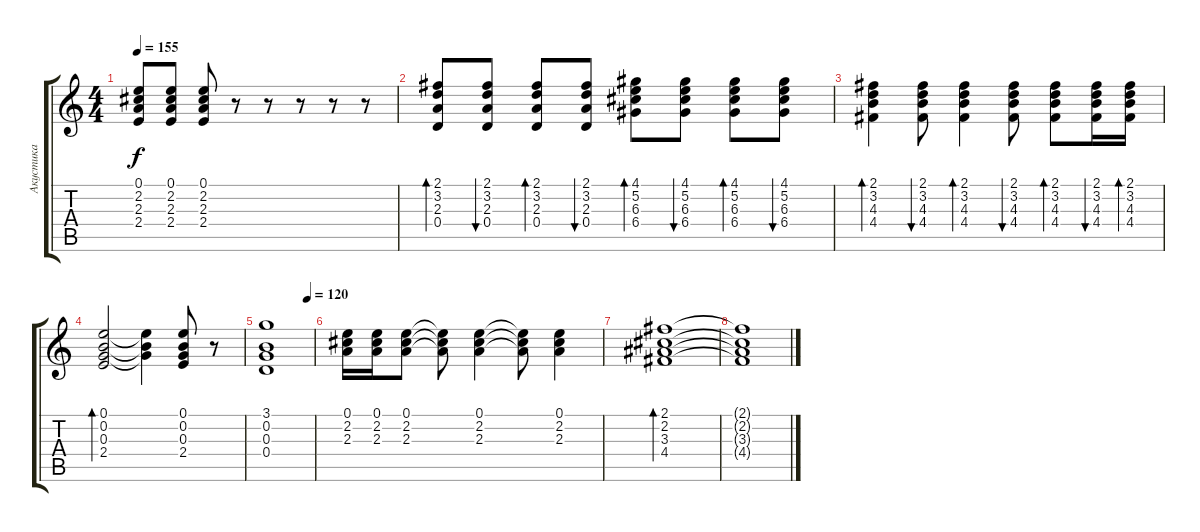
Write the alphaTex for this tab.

\track ("Акустика" "Акустика") {instrument acousticguitarsteel}
\staff {score tabs}
\tuning (E4 B3 G3 D3 A2 E2) {hide}
\ts (4 4)
\tempo 155
\clef g2
\ks c
(0.1 2.2 2.3 2.4).8{dy f} (0.1 2.2 2.3 2.4).8 (0.1 2.2 2.3 2.4).8 r.8 r.8 r.8 r.8 r.8 |
(2.1 3.2 2.3 0.4).8{bd 60} (2.1 3.2 2.3 0.4).8{bu 60} (2.1 3.2 2.3 0.4).8{bd 60} (2.1 3.2 2.3 0.4).8{bu 60} (4.1 5.2 6.3 6.4).8{bd 60} (4.1 5.2 6.3 6.4).8{bu 60} (4.1 5.2 6.3 6.4).8{bd 60} (4.1 5.2 6.3 6.4).8{bu 60} |
(2.1 3.2 4.3 4.4).4{bd 60} (2.1 3.2 4.3 4.4).8{bu 60} (2.1 3.2 4.3 4.4).4{bd 60} (2.1 3.2 4.3 4.4).8{bu 60} (2.1 3.2 4.3 4.4).8{bd 60} (2.1 3.2 4.3 4.4).16{bu 60} (2.1 3.2 4.3 4.4).16{bd 60} |
(0.1 0.2 0.3 2.4).2{bd 120} (0.1{t} 0.2{t} 0.3{t}).4 (0.1 0.2 0.3 2.4).8 r.8 |
\tempo (120 0.875)
(3.1 0.2 0.3 0.4).1 |
(0.1 2.2 2.3).16 (0.1 2.2 2.3).16 (0.1 2.2 2.3).8 (0.1{t} 2.2{t} 2.3{t}).8 (0.1 2.2 2.3).4 (0.1{t} 2.2{t} 2.3{t}).8 (0.1 2.2 2.3).4 |
(2.1 2.2 3.3 4.4).1{bd 240 volume 0} |
(2.1{t} 2.2{t} 3.3{t} 4.4{t}).1
